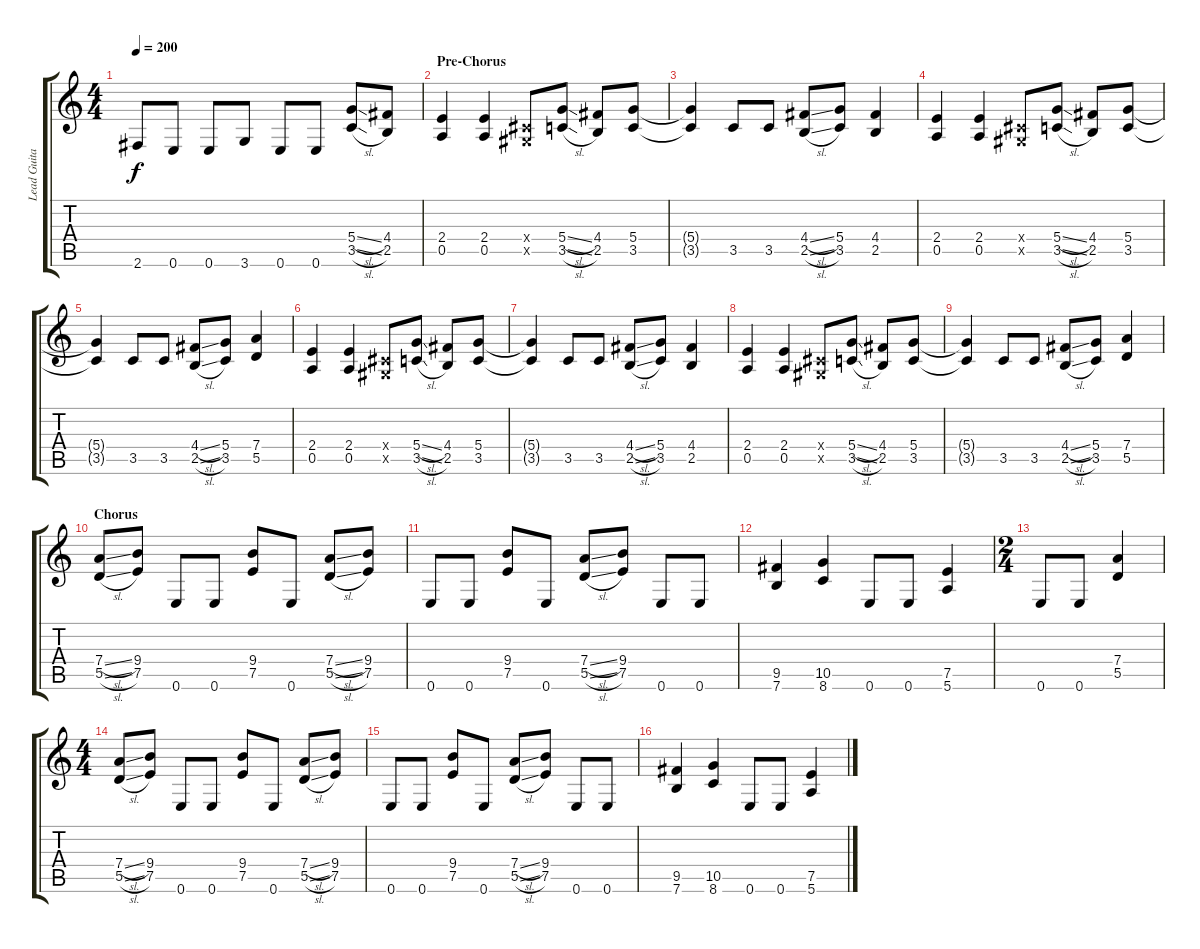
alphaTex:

\track ("Lead Guitar" "Lead Guita") {instrument distortionguitar}
\staff {score tabs}
\tuning (E4 B3 G3 D3 A2 E2) {hide}
\ts (4 4)
\tempo 200
\clef g2
\ks c
2.6.8{dy f} 0.6.8 0.6.8 3.6.8 0.6.8 0.6.8 (5.4{sl} 3.5{sl}).8 (4.4 2.5).8 |
\section ("" "Pre-Chorus")
(2.4 0.5).4 (2.4 0.5).4 (-1.4{x} -1.5{x}).8 (5.4{sl} 3.5{sl}).8 (4.4 2.5).8 (5.4 3.5).8 |
(5.4{t} 3.5{t}).4 3.5.8 3.5.8 (4.4{sl} 2.5{sl}).8 (5.4 3.5).8 (4.4 2.5).4 |
(2.4 0.5).4 (2.4 0.5).4 (-1.4{x} -1.5{x}).8 (5.4{sl} 3.5{sl}).8 (4.4 2.5).8 (5.4 3.5).8 |
(5.4{t} 3.5{t}).4 3.5.8 3.5.8 (4.4{sl} 2.5{sl}).8 (5.4 3.5).8 (7.4 5.5).4 |
(2.4 0.5).4 (2.4 0.5).4 (-1.4{x} -1.5{x}).8 (5.4{sl} 3.5{sl}).8 (4.4 2.5).8 (5.4 3.5).8 |
(5.4{t} 3.5{t}).4 3.5.8 3.5.8 (4.4{sl} 2.5{sl}).8 (5.4 3.5).8 (4.4 2.5).4 |
(2.4 0.5).4 (2.4 0.5).4 (-1.4{x} -1.5{x}).8 (5.4{sl} 3.5{sl}).8 (4.4 2.5).8 (5.4 3.5).8 |
(5.4{t} 3.5{t}).4 3.5.8 3.5.8 (4.4{sl} 2.5{sl}).8 (5.4 3.5).8 (7.4 5.5).4 |
\section ("" "Chorus")
(7.4{sl} 5.5{sl}).8 (9.4 7.5).8 0.6.8 0.6.8 (9.4 7.5).8 0.6.8 (7.4{sl} 5.5{sl}).8 (9.4 7.5).8 |
0.6.8 0.6.8 (9.4 7.5).8 0.6.8 (7.4{sl} 5.5{sl}).8 (9.4 7.5).8 0.6.8 0.6.8 |
(9.5 7.6).4 (10.5 8.6).4 0.6.8 0.6.8 (7.5 5.6).4 |
\ts (2 4)
0.6.8 0.6.8 (7.4 5.5).4 |
\ts (4 4)
(7.4{sl} 5.5{sl}).8 (9.4 7.5).8 0.6.8 0.6.8 (9.4 7.5).8 0.6.8 (7.4{sl} 5.5{sl}).8 (9.4 7.5).8 |
0.6.8 0.6.8 (9.4 7.5).8 0.6.8 (7.4{sl} 5.5{sl}).8 (9.4 7.5).8 0.6.8 0.6.8 |
(9.5 7.6).4 (10.5 8.6).4 0.6.8 0.6.8 (7.5 5.6).4
